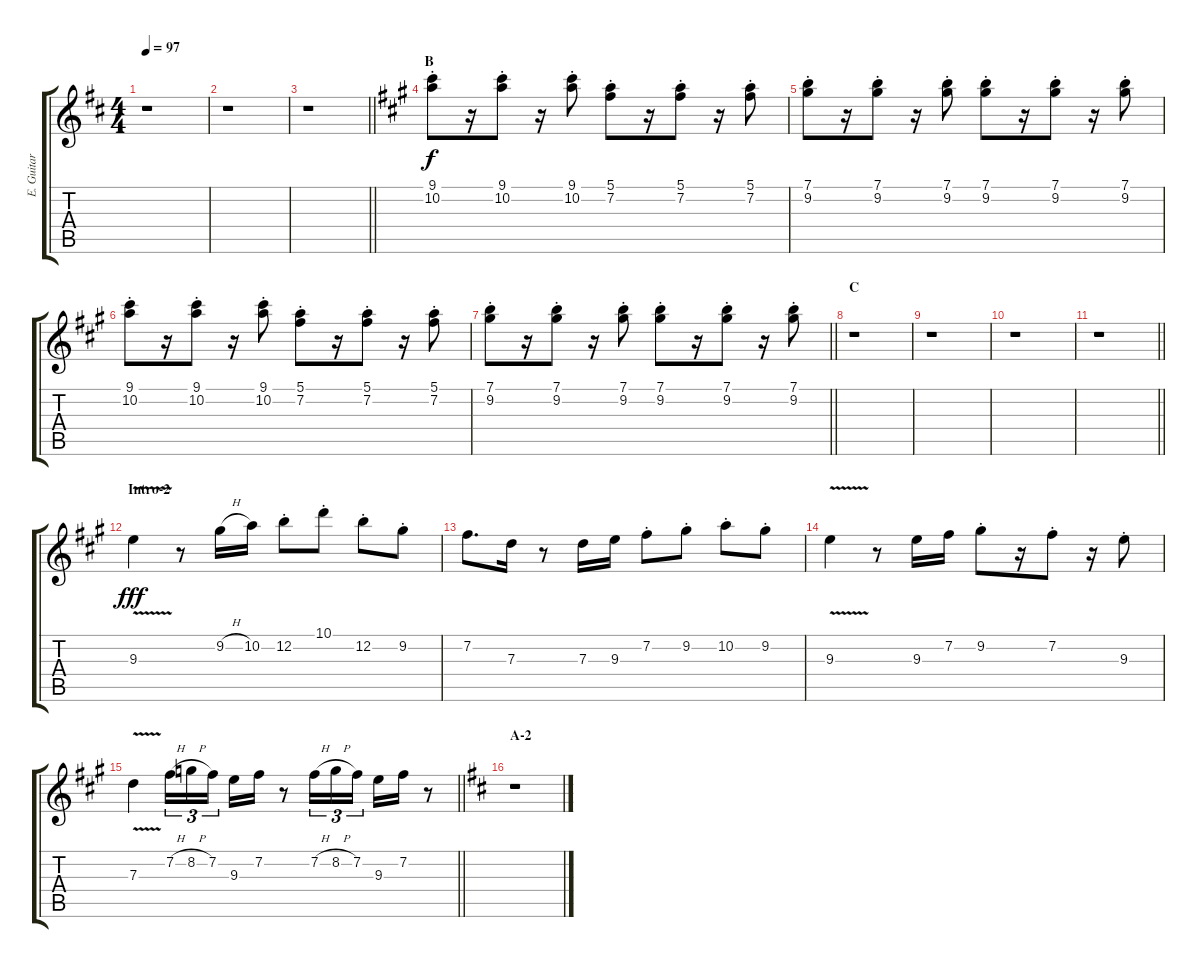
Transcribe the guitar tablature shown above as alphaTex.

\track ("E. Guitar I" "E. Guitar ") {instrument overdrivenguitar}
\staff {score tabs}
\tuning (E4 B3 G3 D3 A2 E2) {hide}
\ts (4 4)
\tempo 97
\clef g2
\ks d
r.1{dy fff} |
r.1 |
\barLineRight lightlight
r.1 |
\section ("" "B")
\ks a
(9.1{st} 10.2{st}).8{dy f volume 11} r.16 (9.1{st} 10.2{st}).8 r.16 (9.1{st} 10.2{st}).8 (5.1{st} 7.2{st}).8 r.16 (5.1{st} 7.2{st}).8 r.16 (5.1{st} 7.2{st}).8 |
(7.1{st} 9.2{st}).8 r.16 (7.1{st} 9.2{st}).8 r.16 (7.1{st} 9.2{st}).8 (7.1{st} 9.2{st}).8 r.16 (7.1{st} 9.2{st}).8 r.16 (7.1{st} 9.2{st}).8 |
(9.1{st} 10.2{st}).8 r.16 (9.1{st} 10.2{st}).8 r.16 (9.1{st} 10.2{st}).8 (5.1{st} 7.2{st}).8 r.16 (5.1{st} 7.2{st}).8 r.16 (5.1{st} 7.2{st}).8 |
\barLineRight lightlight
(7.1{st} 9.2{st}).8 r.16 (7.1{st} 9.2{st}).8 r.16 (7.1{st} 9.2{st}).8 (7.1{st} 9.2{st}).8 r.16 (7.1{st} 9.2{st}).8 r.16 (7.1{st} 9.2{st}).8 |
\section ("" "C")
r.1 |
r.1 |
r.1 |
\barLineRight lightlight
r.1 |
\section ("" "Intro-2")
9.3{v}.4{dy fff volume 15} r.8 9.2{h}.16 10.2.16 12.2{st}.8 10.1{st}.8 12.2{st}.8 9.2{st}.8 |
7.2.8{d} 7.3.16 r.8 7.3.16 9.3.16 7.2{st}.8 9.2{st}.8 10.2{st}.8 9.2{st}.8 |
9.3{v}.4 r.8 9.3.16 7.2.16 9.2{st}.8 r.16 7.2{st}.8 r.16 9.3{st}.8 |
\barLineRight lightlight
7.3{v}.4 7.2{h}.16{tu (3 2)} 8.2{h}.16{tu (3 2)} 7.2.16{tu (3 2) beam splitsecondary} 9.3.16 7.2.16 r.8 7.2{h}.16{tu (3 2)} 8.2{h}.16{tu (3 2)} 7.2.16{tu (3 2)} 9.3.16 7.2.16 r.8 |
\section ("" "A-2")
\ks d
r.1
